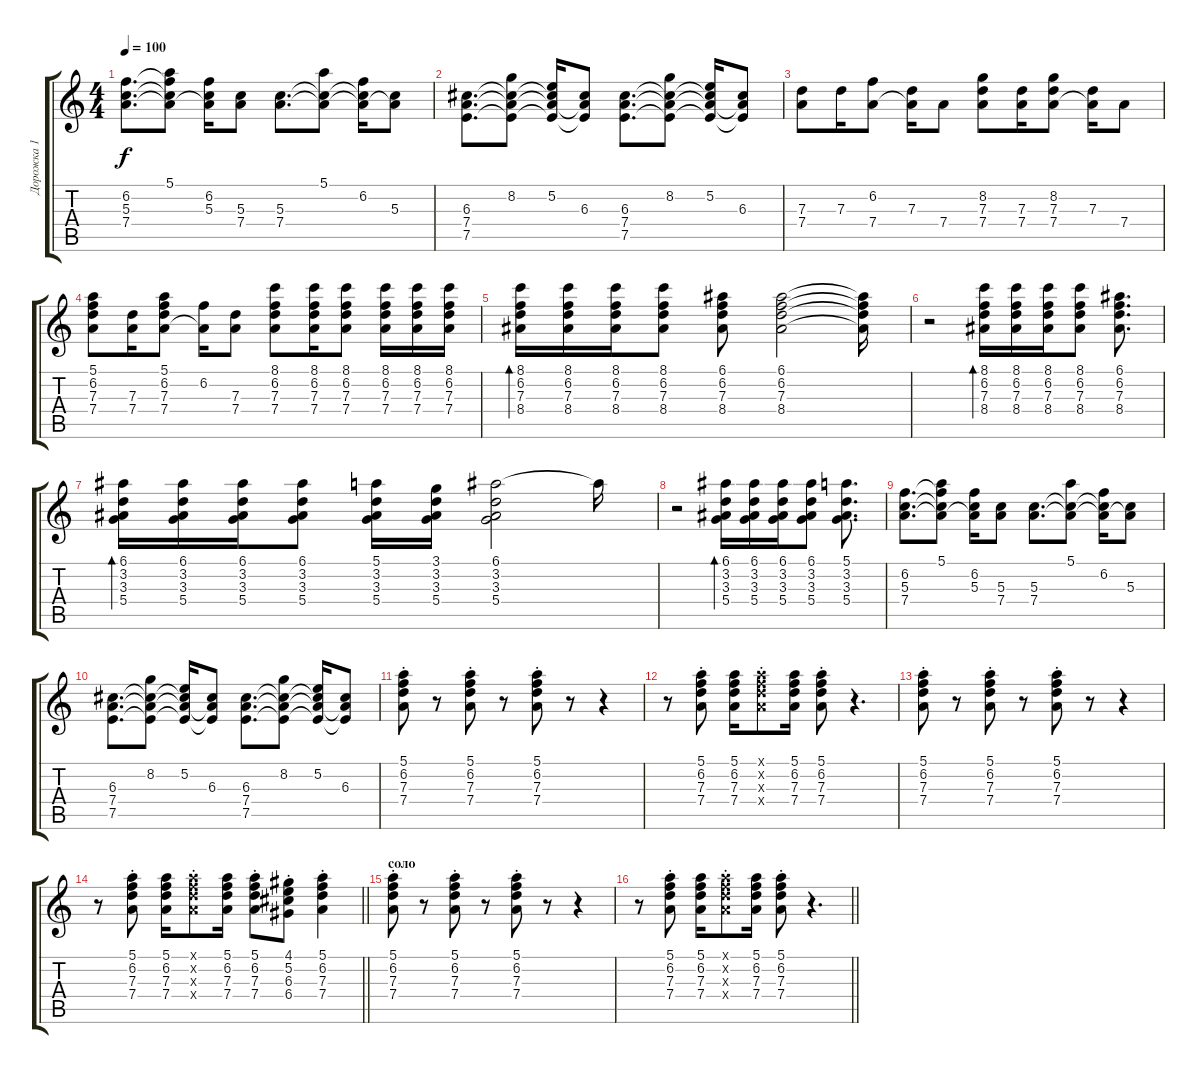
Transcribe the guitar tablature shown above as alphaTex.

\track ("Дорожка 1" "Дорожка 1") {instrument electricguitarjazz}
\staff {score tabs}
\tuning (E4 B3 G3 D3 A2 E2) {hide}
\ts (4 4)
\tempo 100
\clef g2
\ks c
(6.2 5.3 7.4).8{d dy f} (5.1 6.2{t} 5.3{t} 7.4{t}).8 (6.2 5.3 7.4{t}).16 (5.3 7.4).8 (5.3 7.4).8{d} (5.1 5.3{t} 7.4{t}).8 (6.2 5.3{t} 7.4{t}).16 (5.3 7.4{t}).8 |
(6.3 7.4 7.5).8{d} (8.2 6.3{t} 7.4{t} 7.5{t}).8 (5.2 6.3{t} 7.4{t} 7.5{t}).16 (6.3 7.4{t} 7.5{t}).8 (6.3 7.4 7.5).8{d} (8.2 6.3{t} 7.4{t} 7.5{t}).8 (5.2 6.3{t} 7.4{t} 7.5{t}).16 (6.3 7.4{t} 7.5{t}).8 |
(7.3 7.4).8 7.3.16 (6.2 7.4).8 (7.3 7.4{t}).16 7.4.8 (8.2 7.3 7.4).8 (7.3 7.4).16 (8.2 7.3 7.4).8 (7.3 7.4{t}).16 7.4.8 |
(5.1 6.2 7.3 7.4).8 (7.3 7.4).16 (5.1 6.2 7.3 7.4).8 (6.2 7.4{t}).16 (7.3 7.4).8 (8.1 6.2 7.3 7.4).8 (8.1 6.2 7.3 7.4).16 (8.1 6.2 7.3 7.4).8 (8.1 6.2 7.3 7.4).16 (8.1 6.2 7.3 7.4).16 (8.1 6.2 7.3 7.4).16 |
(8.1 6.2 7.3 8.4).16{bd 120} (8.1 6.2 7.3 8.4).16 (8.1 6.2 7.3 8.4).16 (8.1 6.2 7.3 8.4).8 (6.1 6.2 7.3 8.4).8 (6.1 6.2 7.3 8.4).2 (6.1{t} 6.2{t} 7.3{t} 8.4{t}).16 |
r.2 (8.1 6.2 7.3 8.4).16{bd 120} (8.1 6.2 7.3 8.4).16 (8.1 6.2 7.3 8.4).16 (8.1 6.2 7.3 8.4).8 (6.1 6.2 7.3 8.4).8{d} |
(6.1 3.2 3.3 5.4).16{bd 120} (6.1 3.2 3.3 5.4).16 (6.1 3.2 3.3 5.4).16 (6.1 3.2 3.3 5.4).8 (5.1 3.2 3.3 5.4).16 (3.1 3.2 3.3 5.4).16 (6.1 3.2 3.3 5.4).2 6.1{t}.16 |
r.2 (6.1 3.2 3.3 5.4).16{bd 120} (6.1 3.2 3.3 5.4).16 (6.1 3.2 3.3 5.4).16 (6.1 3.2 3.3 5.4).8 (5.1 3.2 3.3 5.4).8{d} |
(6.2 5.3 7.4).8{d} (5.1 6.2{t} 5.3{t} 7.4{t}).8 (6.2 5.3 7.4{t}).16 (5.3 7.4).8 (5.3 7.4).8{d} (5.1 5.3{t} 7.4{t}).8 (6.2 5.3{t} 7.4{t}).16 (5.3 7.4{t}).8 |
(6.3 7.4 7.5).8{d} (8.2 6.3{t} 7.4{t} 7.5{t}).8 (5.2 6.3{t} 7.4{t} 7.5{t}).16 (6.3 7.4{t} 7.5{t}).8 (6.3 7.4 7.5).8{d} (8.2 6.3{t} 7.4{t} 7.5{t}).8 (5.2 6.3{t} 7.4{t} 7.5{t}).16 (6.3 7.4{t} 7.5{t}).8 |
(5.1{st} 6.2{st} 7.3{st} 7.4{st}).8 r.8 (5.1{st} 6.2{st} 7.3{st} 7.4{st}).8 r.8 (5.1{st} 6.2{st} 7.3{st} 7.4{st}).8 r.8 r.4 |
r.8 (5.1{st} 6.2{st} 7.3{st} 7.4{st}).8 (5.1 6.2 7.3 7.4).16 (5.1{st x} 6.2{st x} 7.3{st x} 7.4{st x}).8 (5.1 6.2 7.3 7.4).16 (5.1{st} 6.2{st} 7.3{st} 7.4{st}).8 r.4{d} |
(5.1{st} 6.2{st} 7.3{st} 7.4{st}).8 r.8 (5.1{st} 6.2{st} 7.3{st} 7.4{st}).8 r.8 (5.1{st} 6.2{st} 7.3{st} 7.4{st}).8 r.8 r.4 |
\barLineRight lightlight
r.8 (5.1{st} 6.2{st} 7.3{st} 7.4{st}).8 (5.1 6.2 7.3 7.4).16 (5.1{st x} 6.2{st x} 7.3{st x} 7.4{st x}).8 (5.1 6.2 7.3 7.4).16 (5.1{st} 6.2{st} 7.3{st} 7.4{st}).8 (4.1{st} 5.2{st} 6.3{st} 6.4{st}).8 (5.1{st} 6.2{st} 7.3{st} 7.4{st}).4 |
\section ("" "соло")
(5.1{st} 6.2{st} 7.3{st} 7.4{st}).8 r.8 (5.1{st} 6.2{st} 7.3{st} 7.4{st}).8 r.8 (5.1{st} 6.2{st} 7.3{st} 7.4{st}).8 r.8 r.4 |
\barLineRight lightlight
r.8 (5.1{st} 6.2{st} 7.3{st} 7.4{st}).8 (5.1 6.2 7.3 7.4).16 (5.1{st x} 6.2{st x} 7.3{st x} 7.4{st x}).8 (5.1 6.2 7.3 7.4).16 (5.1{st} 6.2{st} 7.3{st} 7.4{st}).8 r.4{d}
